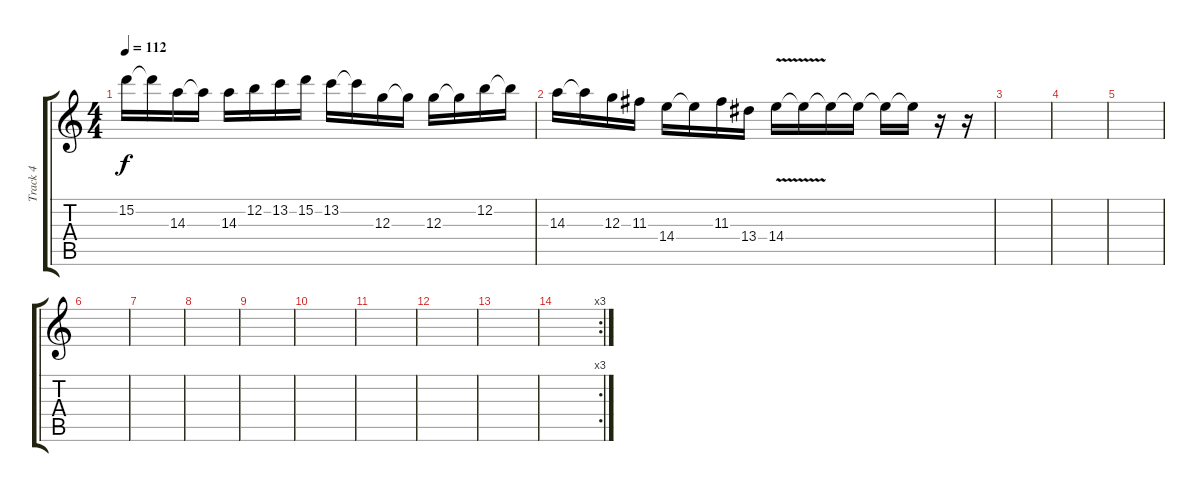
\track ("Track 4" "Track 4") {instrument contrabass bank 2}
\staff {score tabs}
\tuning (E4 B3 G3 D3 A2 E2) {hide}
\ts (4 4)
\tempo 112
\clef g2
\ks c
15.2.16{dy f} 15.2{t}.16 14.3.16 14.3{t}.16 14.3.16 12.2.16 13.2.16 15.2.16 13.2.16 13.2{t}.16 12.3.16 12.3{t}.16 12.3.16 12.3{t}.16 12.2.16 12.2{t}.16 |
14.3.16 14.3{t}.16 12.3.16 11.3.16 14.4.16 14.4{t}.16 11.3.16 13.4.16 14.4{v}.16 14.4{t}.16 14.4{t}.16 14.4{t}.16 14.4{t}.16 14.4{t}.16 r.16 r.16 |
|
|
|
|
|
|
|
|
|
|
|
\rc 3
